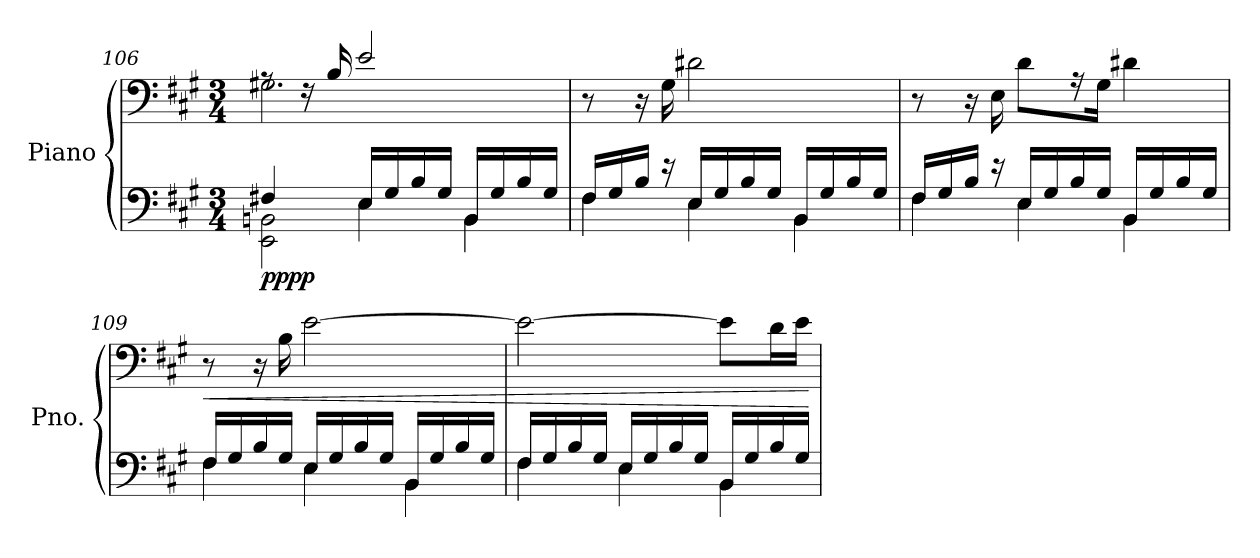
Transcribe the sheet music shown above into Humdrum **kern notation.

**kern	**kern	**dynam
*part1	*part1	*part1
*staff2	*staff1	*staff1/2
*I"Piano	*	*
*I'Pno.	*	*
*clefF4	*clefF4	*
*k[f#c#g#]	*k[f#c#g#]	*
*M3/4	*M3/4	*
*MM180	*MM180	*
=106	=106	=106
*^	*	*
!	!	!LO:TX:a:B:t=a Tempo	!
!	!LO:N:n=1:head=open	!	!
!	!LO:N:n=2:head=open	!	!LO:DY:b=2
*	*	*^	*
!	!	!	!	!LO:DY:n=1:b
4F#X/	4EE\ 4BBn\	8rA	2.G#X\	pp pp
.	.	16rF	.	.
.	.	16B/	.	.
16E/LL	4E\	2e/	.	.
16G#/	.	.	.	.
16B/	.	.	.	.
16G#/JJ	.	.	.	.
16BB/LL	4BB\	.	.	.
16G#/	.	.	.	.
16B/	.	.	.	.
16G#/JJ	.	.	.	.
*	*	*v	*v	*
=107	=107	=107	=107
16F#/LL	4F#\	8r	.
16G#/	.	.	.
16B/JJ	.	16r	.
16r	.	16G#\	.
16E/LL	4E\	2d#X\	.
16G#/	.	.	.
16B/	.	.	.
16G#/JJ	.	.	.
16BB/LL	4BB\	.	.
16G#/	.	.	.
16B/	.	.	.
16G#/JJ	.	.	.
=108	=108	=108	=108
16F#/LL	4F#\	8r	.
16G#/	.	.	.
16B/JJ	.	16r	.
16r	.	16E\	.
16E/LL	4E\	8d\L	.
16G#/	.	.	.
16B/	.	16rA	.
16G#/JJ	.	16G#\Jk	.
16BB/LL	4BB\	4d#X\	.
16G#/	.	.	.
16B/	.	.	.
16G#/JJ	.	.	.
!!LO:LB:g=z
=109	=109	=109	=109
!	!	!	!LO:HP:b
16F#/LL	4F#\	8r	<
16G#/	.	.	.
16B/	.	16r	.
16G#/JJ	.	16B\	.
16E/LL	4E\	[2e\	.
16G#/	.	.	.
16B/	.	.	.
16G#/JJ	.	.	.
16BB/LL	4BB\	.	.
16G#/	.	.	.
16B/	.	.	.
16G#/JJ	.	.	.
=110	=110	=110	=110
16F#/LL	4F#\	2e\_	.
16G#/	.	.	.
16B/	.	.	.
16G#/JJ	.	.	.
16E/LL	4E\	.	.
16G#/	.	.	.
16B/	.	.	.
16G#/JJ	.	.	.
16BB/LL	4BB\	8e\L]	.
16G#/	.	.	.
16B/	.	16d\L	.
16G#/JJ	.	16e\JJ	.
*v	*v	*	*
.	.	[
=	=	=
*-	*-	*-
